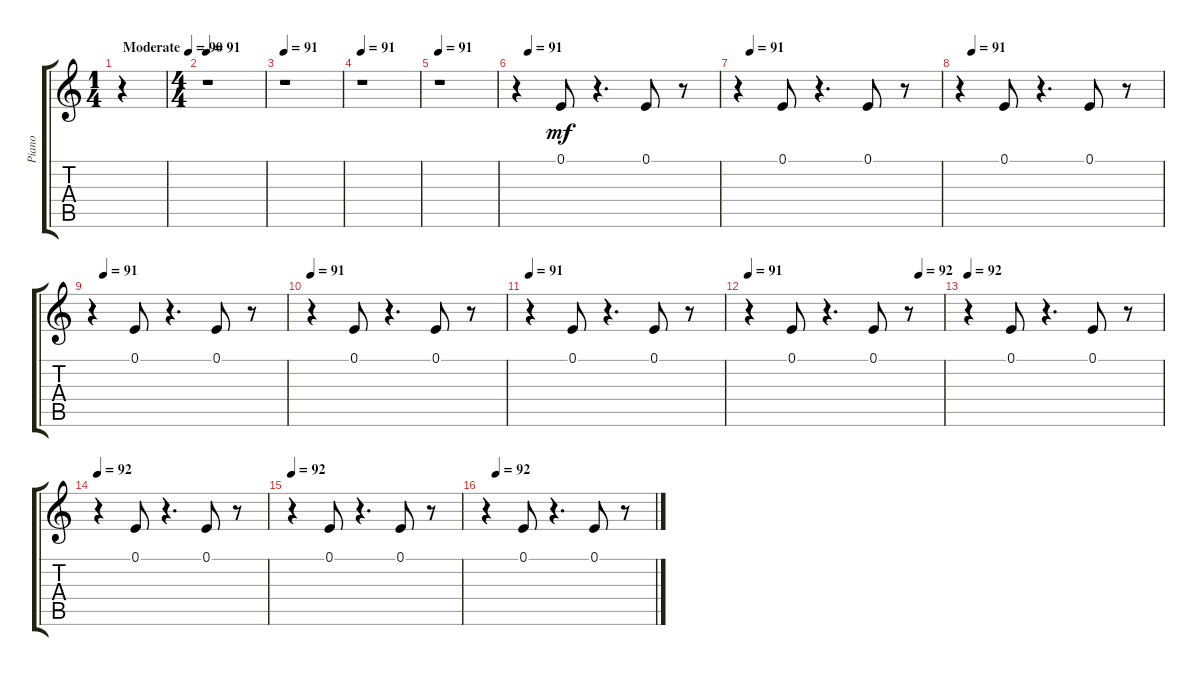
\track ("Piano" "Piano") {instrument acousticgrandpiano}
\staff {score tabs}
\tuning (E4 B3 G3 D3 A2 E2) {hide}
\ts (1 4)
\tempo (90 "Moderate")
\clef g2
\ks c
r.4{dy mf instrument acousticgrandpiano} |
\ts (4 4)
\tempo 91
r.1 |
\tempo 91
r.1 |
\tempo 91
r.1 |
\tempo 91
r.1 |
\tempo (91 0.0625)
r.4 0.1.8 r.4{d} 0.1.8 r.8 |
\tempo (91 0.0625)
r.4 0.1.8 r.4{d} 0.1.8 r.8 |
\tempo (91 0.0625)
r.4 0.1.8 r.4{d} 0.1.8 r.8 |
\tempo (91 0.0625)
r.4 0.1.8 r.4{d} 0.1.8 r.8 |
\tempo 91
r.4 0.1.8 r.4{d} 0.1.8 r.8 |
\tempo 91
r.4 0.1.8 r.4{d} 0.1.8 r.8 |
\tempo 91
\tempo (92 0.875)
r.4 0.1.8 r.4{d} 0.1.8 r.8 |
\tempo 92
r.4 0.1.8 r.4{d} 0.1.8 r.8 |
\tempo 92
r.4 0.1.8 r.4{d} 0.1.8 r.8 |
\tempo 92
r.4 0.1.8 r.4{d} 0.1.8 r.8 |
\tempo (92 0.0625)
r.4 0.1.8 r.4{d} 0.1.8 r.8
